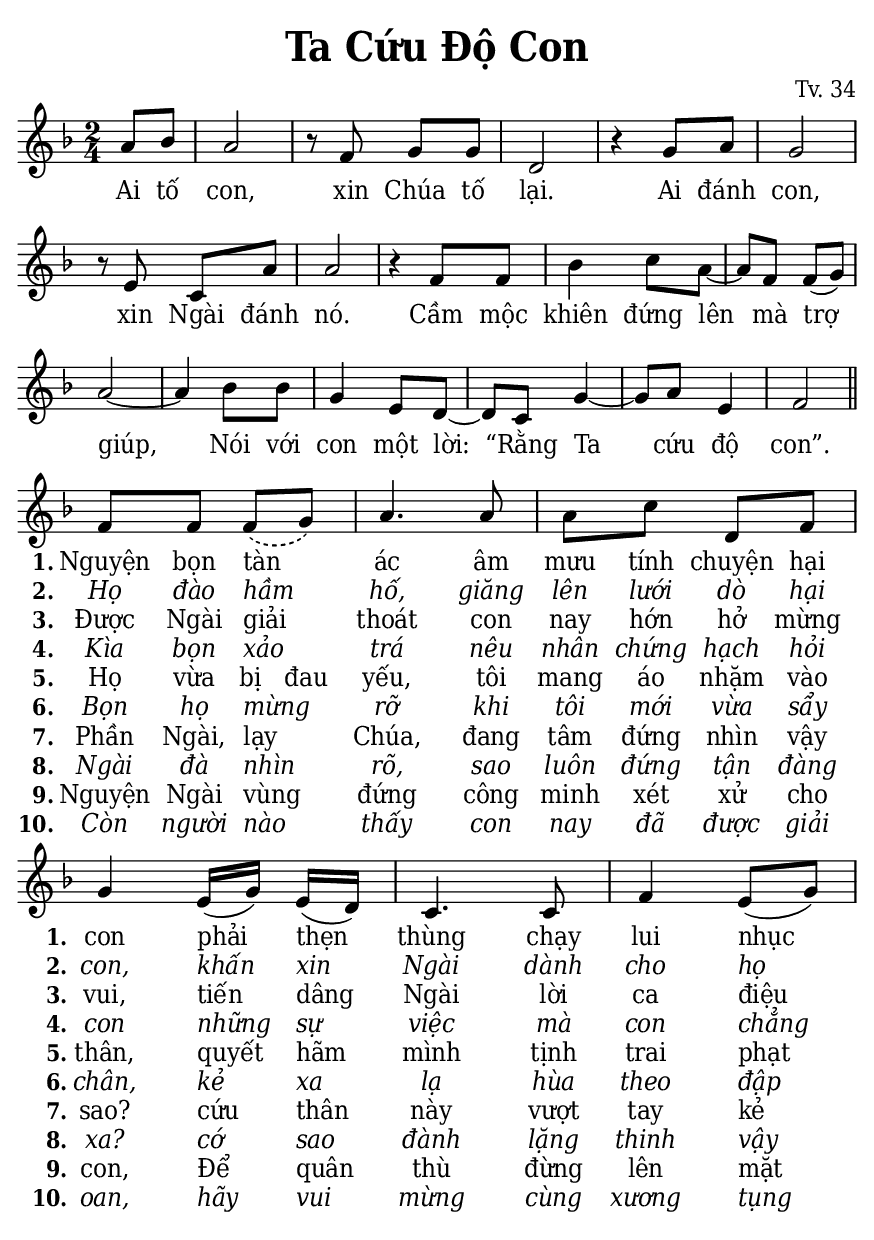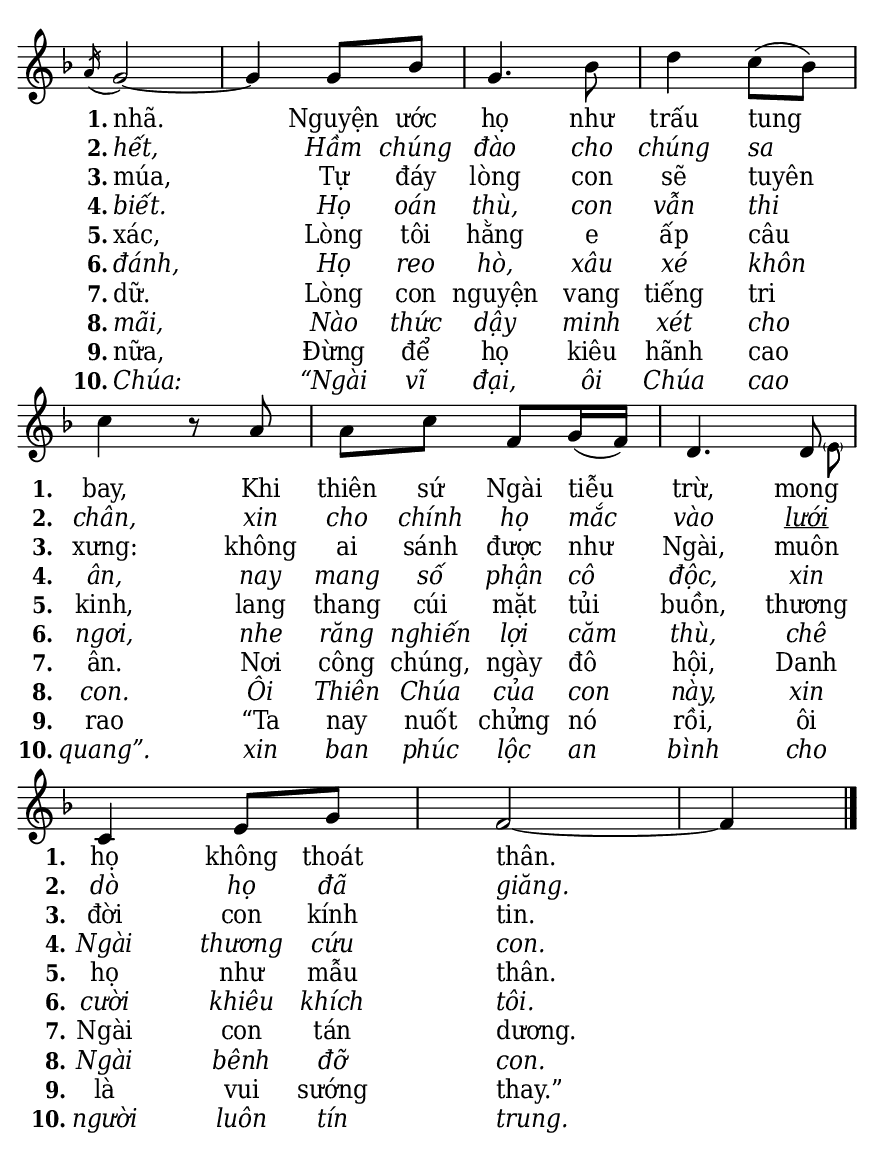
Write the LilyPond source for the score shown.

% Cài đặt chung\
\version "2.22.1"
\include "english.ly"

\header {
  title = \markup { \fontsize #1 "Ta Cứu Độ Con" }
  composer = "Tv. 34"
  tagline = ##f
}

% Nhạc phiên khúc
nhacPhienKhucSop = \relative c'' {
  \autoPageBreaksOff
  \partial 4 a8 bf |
  a2 |
  r8 f g g |
  d2 |
  r4 g8 a |
  g2 |
  r8 e c a' |
  a2 |
  r4 f8 f |
  bf4 c8 a ~ |
  a f f (g) |
  a2 ~ |
  a4 bf8 bf |
  g4 e8 d ~ |
  d c g'4 ~ |
  g8 a e4 |
  f2 \bar "||" \break
  
  f8 f
  \once \phrasingSlurDashed
  f \(g\) |
  a4. a8 |
  a c d, f |
  g4 e16 ([g]) e (d) |
  c4. c8 |
  f4 e8 (g) |
  
  \pageBreak
  
  \slashedGrace { a16 ( } g2) ~ |
  g4 g8 bf |
  g4. bf8 |
  d4 c8 (bf) |
  c4 r8 a |
  a c f, g16 (f) |
  d4.
  <<
    {
      \voiceOne
      d8
    }
    \new Voice = "splitpart" {
      \voiceTwo
      \once \override NoteColumn.force-hshift = #3
      \tweak font-size #-2
      \parenthesize
      e
    }
  >>
  \oneVoice
  c4 e8 g |
  f2 ~ |
  f4 \bar "|."
}

nhacPhienKhucAlto = \relative c' {
  
}

% Lời phiên khúc
loiPhienKhucSop = \lyrics {
  %\set stanza = "ĐK:"
  Ai tố con, xin Chúa tố lại.
  Ai đánh con, xin Ngài đánh nó.
  Cầm mộc khiên đứng lên mà trợ giúp,
  Nói với con một lời:
  “Rằng Ta cứu độ con”.
  <<
    {
      \set stanza = "1."
      Nguyện bọn tàn _ ác âm mưu tính chuyện hại con
      phải thẹn thùng chạy lui nhục nhã.
      Nguyện ước họ như trấu tung bay,
      Khi thiên sứ Ngài tiễu trừ,
      mong họ không thoát thân.
    }
    \new Lyrics {
	    \set associatedVoice = "beSop"
	    \set stanza = "2."
      \override Lyrics.LyricText.font-shape = #'italic
	    Họ đào hầm _ hố, giăng lên lưới dò hại con,
	    khấn xin Ngài dành cho họ hết,
	    Hầm chúng đào cho chúng sa chân,
	    xin cho chính họ mắc vào
	    \markup { \italic \underline "lưới" }
	    dò họ đã giăng.
    }
    \new Lyrics {
	    \set associatedVoice = "beSop"
	    \set stanza = "3."
	    Được Ngài giải _ thoát
	    con nay hớn hở mừng vui,
	    tiến dâng Ngài lời ca điệu múa,
	    Tự đáy lòng con sẽ tuyên xưng:
	    không ai sánh được như Ngài,
	    muôn đời con kính tin.
    }
    \new Lyrics {
	    \set associatedVoice = "beSop"
	    \set stanza = "4."
      \override Lyrics.LyricText.font-shape = #'italic
	    Kìa bọn xảo _ trá nêu nhân chứng hạch hỏi con
	    những sự việc mà con chẳng biết.
	    Họ oán thù, con vẫn thi ân,
	    nay mang số phận cô độc,
	    xin Ngài thương cứu con.
    }
    \new Lyrics {
	    \set associatedVoice = "beSop"
	    \set stanza = "5."
	    Họ vừa bị đau yếu, tôi mang áo nhặm vào thân,
	    quyết hãm mình tịnh trai phạt xác,
	    Lòng tôi hằng e ấp câu kinh,
	    lang thang cúi mặt tủi buồn,
	    thương họ như mẫu thân.
    }
    \new Lyrics {
	    \set associatedVoice = "beSop"
	    \set stanza = "6."
      \override Lyrics.LyricText.font-shape = #'italic
	    Bọn họ mừng _ rỡ khi tôi mới vừa sẩy chân,
	    kẻ xa lạ hùa theo đập đánh,
	    Họ reo hò, xâu xé khôn ngơi,
	    nhe răng nghiến lợi căm thù,
	    chê cười khiêu khích tôi.
    }
    \new Lyrics {
	    \set associatedVoice = "beSop"
	    \set stanza = "7."
	    Phần Ngài, lạy _ Chúa, đang tâm đứng nhìn vậy sao?
	    cứu thân này vượt tay kẻ dữ.
	    Lòng con nguyện vang tiếng tri ân.
	    Nơi công chúng, ngày đô hội,
	    Danh Ngài con tán dương.
    }
    \new Lyrics {
	    \set associatedVoice = "beSop"
	    \set stanza = "8."
      \override Lyrics.LyricText.font-shape = #'italic
	    Ngài đà nhìn _ rõ, sao luôn đứng tận đàng xa?
	    cớ sao đành lặng thinh vậy mãi,
	    Nào thức dậy minh xét cho con.
	    Ôi Thiên Chúa của con này,
	    xin Ngài bênh đỡ con.
    }
    \new Lyrics {
	    \set associatedVoice = "beSop"
	    \set stanza = "9."
	    Nguyện Ngài vùng _ đứng công minh xét xử cho con,
	    Để quân thù đừng lên mặt nữa,
	    Đừng để họ kiêu hãnh cao rao
	    “Ta nay nuốt chửng nó rồi,
	    ôi là vui sướng thay.”
    }
    \new Lyrics {
	    \set associatedVoice = "beSop"
	    \set stanza = "10."
      \override Lyrics.LyricText.font-shape = #'italic
	    Còn người nào _ thấy con nay đã được giải oan,
	    hãy vui mừng cùng xương tụng Chúa:
	    “Ngài vĩ đại, ôi Chúa cao quang”.
	    xin ban phúc lộc an bình cho người luôn tín trung.
    }
  >>
}

% Dàn trang
\paper {
  #(set-paper-size "a5")
  top-margin = 3\mm
  bottom-margin = 3\mm
  left-margin = 3\mm
  right-margin = 3\mm
  indent = #0
  #(define fonts
	 (make-pango-font-tree "Deja Vu Serif Condensed"
	 		       "Deja Vu Serif Condensed"
			       "Deja Vu Serif Condensed"
			       (/ 20 20)))
  print-page-number = ##f
  page-count = 2
}

TongNhip = {
  \key f \major \time 2/4
  \set Timing.beamExceptions = #'()
  \set Timing.baseMoment = #(ly:make-moment 1/4)
}

% mã nguồn cho những chức năng chưa hỗ trợ trong phiên bản lilypond hiện tại
% cung cấp bởi cộng đồng lilypond khi gửi email đến lilypond-user@gnu.org
% Đổi kích thước nốt cho bè phụ
notBePhu =
#(define-music-function (font-size music) (number? ly:music?)
   (for-some-music
     (lambda (m)
       (if (music-is-of-type? m 'rhythmic-event)
           (begin
             (set! (ly:music-property m 'tweaks)
                   (cons `(font-size . ,font-size)
                         (ly:music-property m 'tweaks)))
             #t)
           #f))
     music)
   music)

% in số phiên khúc trên mỗi dòng
#(define (add-grob-definition grob-name grob-entry)
    (set! all-grob-descriptions
          (cons ((@@ (lily) completize-grob-entry)
                 (cons grob-name grob-entry))
                all-grob-descriptions)))

#(add-grob-definition
   'StanzaNumberSpanner
   `((direction . ,LEFT)
     (font-series . bold)
     (padding . 0.5)
     (side-axis . ,X)
     (stencil . ,ly:text-interface::print)
     (X-offset . ,ly:side-position-interface::x-aligned-side)
     (Y-extent . ,grob::always-Y-extent-from-stencil)
     (meta . ((class . Spanner)
              (interfaces . (font-interface
                             side-position-interface
                             stanza-number-interface
                             text-interface))))))

\layout {
   \context {
     \Global
     \grobdescriptions #all-grob-descriptions
   }
   \context {
     \Score
     \remove Stanza_number_align_engraver
     \consists
       #(lambda (context)
          (let ((texts '())
                (syllables '()))
            (make-engraver
             (acknowledgers
              ((stanza-number-interface engraver grob source-engraver)
                 (set! texts (cons grob texts)))
              ((lyric-syllable-interface engraver grob source-engraver)
                 (set! syllables (cons grob syllables))))
             ((stop-translation-timestep engraver)
                (for-each
                 (lambda (text)
                   (for-each
                    (lambda (syllable)
                      (ly:pointer-group-interface::add-grob text
'side-support-elements syllable))
                    syllables))
                 texts)
                (set! syllables '())))))
   }
   \context {
     \Lyrics
     \remove Stanza_number_engraver
     \consists
       #(lambda (context)
          (let ((text #f)
                (last-stanza #f))
            (make-engraver
             ((process-music engraver)
                (let ((stanza (ly:context-property context 'stanza #f)))
                  (if (and stanza (not (equal? stanza last-stanza)))
                      (let ((column (ly:context-property context
'currentCommandColumn)))
                        (set! last-stanza stanza)
                        (if text
                            (ly:spanner-set-bound! text RIGHT column))

                        (set! text (ly:engraver-make-grob engraver
'StanzaNumberSpanner '()))
                        (ly:grob-set-property! text 'text stanza)
                        (ly:spanner-set-bound! text LEFT column)))))
             ((finalize engraver)
                (if text
                    (let ((column (ly:context-property context
'currentCommandColumn)))
                      (ly:spanner-set-bound! text RIGHT column)))))))
     \override StanzaNumberSpanner.horizon-padding = 10000
   }
}
% kết thúc mã nguồn

\score {
  \new ChoirStaff <<
    \new Staff \with {
        \consists "Merge_rests_engraver"
        printPartCombineTexts = ##f
      }
      <<
      \new Voice \TongNhip \partCombine 
        \nhacPhienKhucSop
        \notBePhu -1 { \nhacPhienKhucAlto }
      \new NullVoice = beSop \nhacPhienKhucSop
      \new Lyrics \lyricsto beSop \loiPhienKhucSop
      >>
  >>
  \layout {
    \override Lyrics.LyricSpace.minimum-distance = #1.5
    \override Score.BarNumber.break-visibility = ##(#f #f #f)
    \override Score.SpacingSpanner.uniform-stretching = ##t
  } 
}
